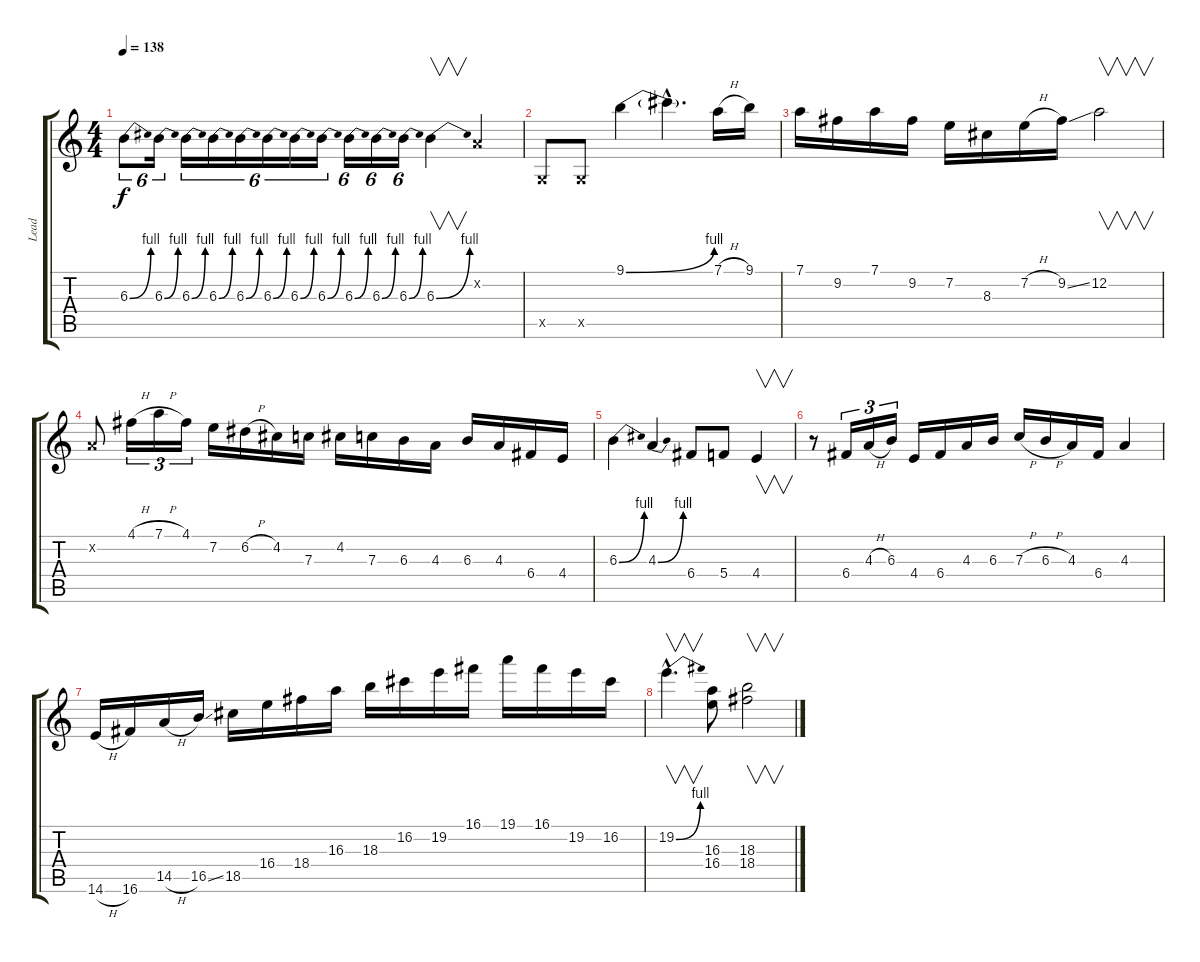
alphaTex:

\track ("Lead" "Lead") {instrument distortionguitar}
\staff {score tabs}
\tuning (D4 A3 F3 C3 G2 D2) {hide}
\ts (4 4)
\tempo 138
\clef g2
\ks c
6.3{be (bend 0 0 60 4)}.8{tu (6 4) dy f} 6.3{be (bend 0 0 60 4)}.16{tu (6 4)} 6.3{be (bend 0 0 60 4)}.16{tu (6 4)} 6.3{be (bend 0 0 60 4)}.16{tu (6 4)} 6.3{be (bend 0 0 60 4)}.16{tu (6 4)} 6.3{be (bend 0 0 60 4)}.16{tu (6 4)} 6.3{be (bend 0 0 60 4)}.16{tu (6 4)} 6.3{be (bend 0 0 60 4)}.16{tu (6 4)} 6.3{be (bend 0 0 60 4)}.16{tu (6 4)} 6.3{be (bend 0 0 60 4)}.16{tu (6 4)} 6.3{be (bend 0 0 60 4)}.16{tu (6 4)} 6.3{be (bend 0 0 60 4)}.4{v} 0.2{x}.4 |
0.5{x}.8 0.5{x}.8 9.1{be (bend 0 0 60 4)}.4 9.1{hac t}.4{d} 7.1{h}.16 9.1.16 |
7.1.16 9.2.16 7.1.16 9.2.16 7.2.16 8.3.16 7.2{h}.16 9.2{ss}.16 12.2.2{v} |
0.2{x}.8 4.1{h}.16{tu (3 2)} 7.1{h}.16{tu (3 2)} 4.1.16{tu (3 2)} 7.2.16 6.2{h}.16 4.2.16 7.3.16 4.2.16 7.3.16 6.3.16 4.3.16 6.3.16 4.3.16 6.4.16 4.4.16 |
6.3{be (bend 0 0 60 4)}.4 4.3{be (bend 0 0 60 4)}.4 6.4.8 5.4.8 4.4.4{v} |
r.8 6.4.16{tu (3 2)} 4.3{h}.16{tu (3 2)} 6.3.16{tu (3 2)} 4.4.16 6.4.16 4.3.16 6.3.16 7.3{h}.16 6.3{h}.16 4.3.16 6.4.16 4.3.4 |
14.6{h}.16 16.6.16 14.5{h}.16 16.5{ss}.16 18.5.16 16.4.16 18.4.16 16.3.16 18.3.16 16.2.16 19.2.16 16.1.16 19.1.16 16.1.16 19.2.16 16.2.16 |
19.2{be (bend 0 0 60 4) hac}.4{v d} (16.3 16.4).8 (18.3 18.4).2{v}
